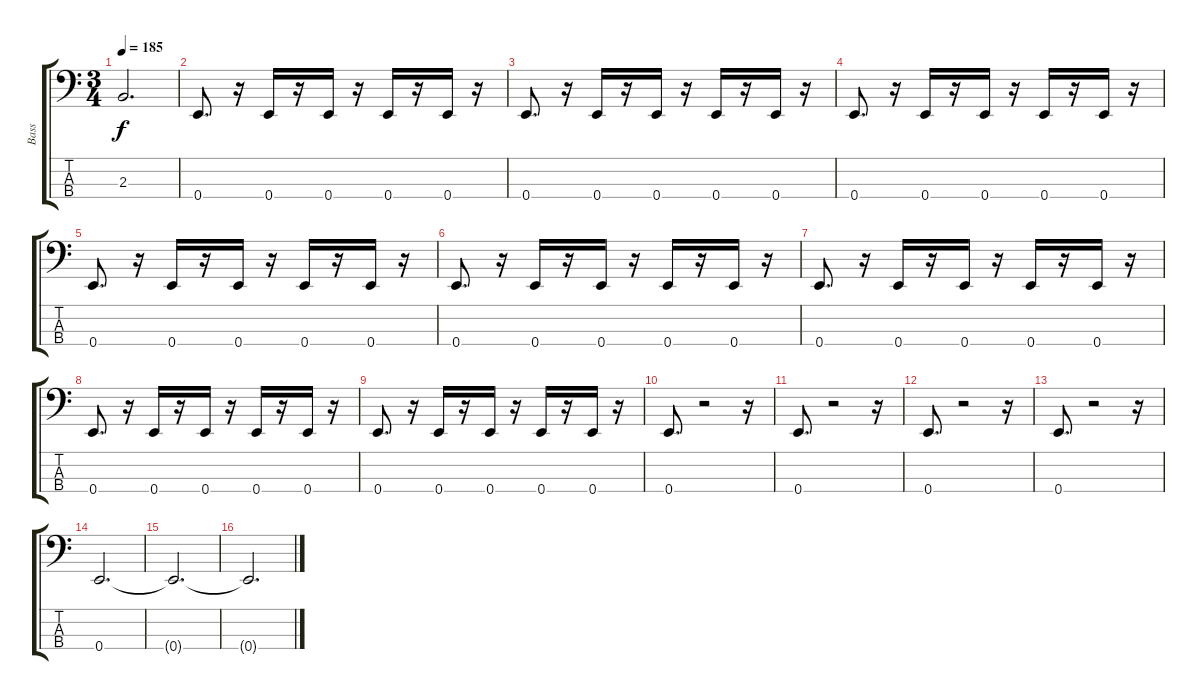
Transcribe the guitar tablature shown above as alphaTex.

\track ("Bass" "Bass") {instrument fretlessbass}
\staff {score tabs}
\tuning (G2 D2 A1 E1) {hide}
\ts (3 4)
\tempo 185
\clef f4
\ks c
2.3.2{d dy f} |
0.4.8{d} r.16 0.4.16 r.16 0.4.16 r.16 0.4.16 r.16 0.4.16 r.16 |
0.4.8{d} r.16 0.4.16 r.16 0.4.16 r.16 0.4.16 r.16 0.4.16 r.16 |
0.4.8{d} r.16 0.4.16 r.16 0.4.16 r.16 0.4.16 r.16 0.4.16 r.16 |
0.4.8{d} r.16 0.4.16 r.16 0.4.16 r.16 0.4.16 r.16 0.4.16 r.16 |
0.4.8{d} r.16 0.4.16 r.16 0.4.16 r.16 0.4.16 r.16 0.4.16 r.16 |
0.4.8{d} r.16 0.4.16 r.16 0.4.16 r.16 0.4.16 r.16 0.4.16 r.16 |
0.4.8{d} r.16 0.4.16 r.16 0.4.16 r.16 0.4.16 r.16 0.4.16 r.16 |
0.4.8{d} r.16 0.4.16 r.16 0.4.16 r.16 0.4.16 r.16 0.4.16 r.16 |
0.4.8{d} r.2 r.16 |
0.4.8{d} r.2 r.16 |
0.4.8{d} r.2 r.16 |
0.4.8{d} r.2 r.16 |
0.4.2{d} |
0.4{t}.2{d} |
0.4{t}.2{d}
